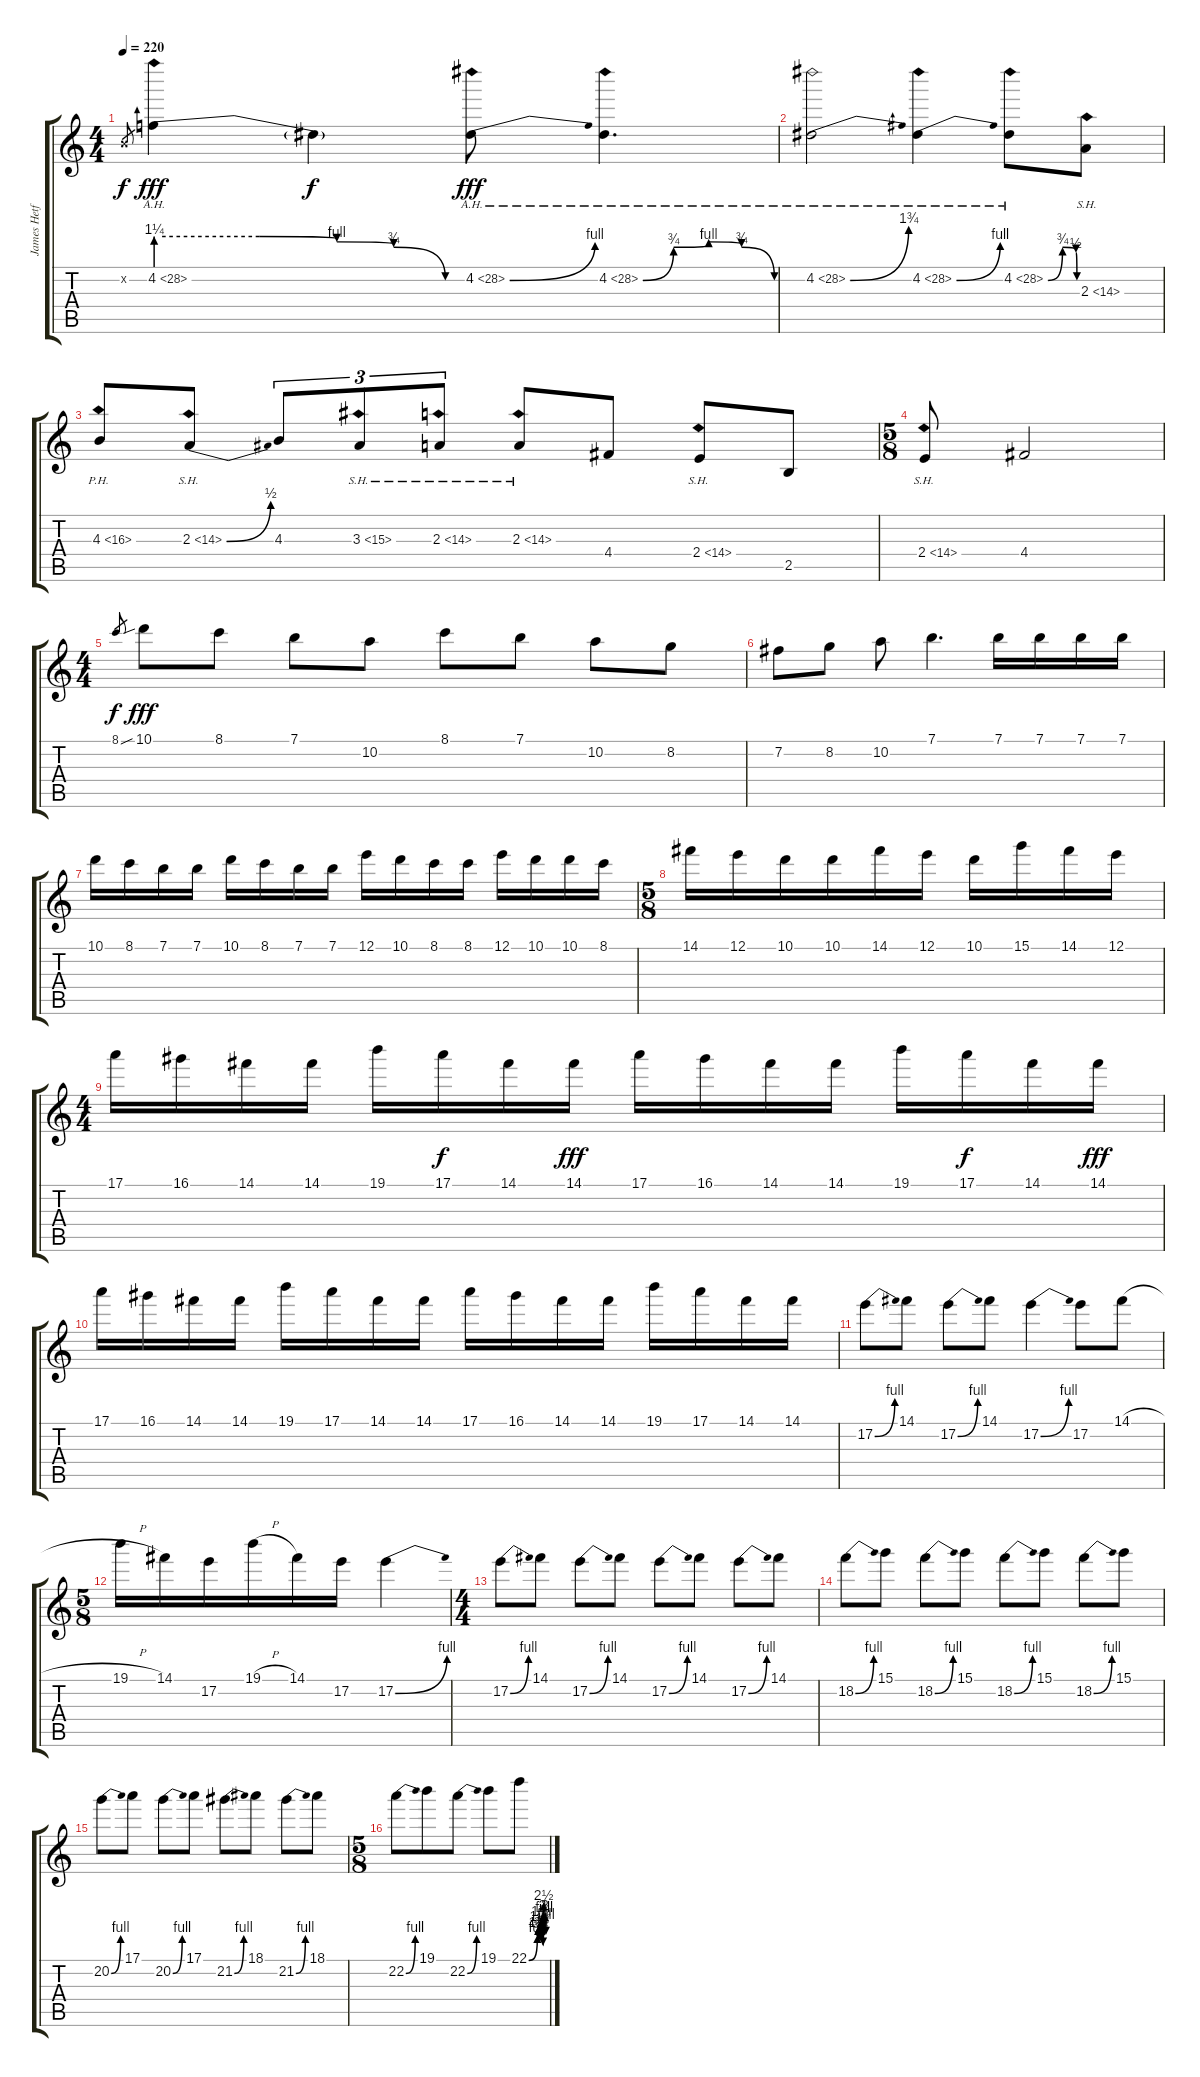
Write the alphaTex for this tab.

\track ("James Hetfield" "James Hetf") {instrument distortionguitar}
\staff {score tabs}
\tuning (E4 B3 G3 D3 A2 E2) {hide}
\ts (4 4)
\tempo 220
\clef g2
\ks c
0.2{x}.8{gr dy f} 4.2{be (custom 0 5 20 5 35 4 46 3 56 0 60 0) ah 24}.4{dy fff} 4.2{t}.4{dy f} 4.2{be (bend 0 0 60 4) ah 24}.8{dy fff} 4.2{be (custom 0 0 14 3 30 4 45 3 60 0) ah 24}.4{d} |
4.2{be (bend 0 0 60 7) ah 24}.2 4.2{be (bend 0 0 60 4) ah 24}.4 4.2{be (custom 0 0 30 3 58 2 60 0) ah 24}.8 2.3{sh 12}.8 |
4.3{ph 12}.8 2.3{be (bend 0 0 60 2) sh 12}.8 4.3.8{tu (3 2)} 3.3{sh 12}.8{tu (3 2)} 2.3{sh 12}.8{tu (3 2)} 2.3{sh 12}.8 4.4.8 2.4{sh 12}.8 2.5.8 |
\ts (5 8)
2.4{sh 12}.8 4.4.2 |
\ts (4 4)
8.1.8{gr dy f} 10.1{sib}.8{dy fff} 8.1.8 7.1.8 10.2.8 8.1.8 7.1.8 10.2.8 8.2.8 |
7.2.8 8.2.8 10.2.8 7.1.4{d} 7.1.16 7.1.16 7.1.16 7.1.16 |
10.1.16 8.1.16 7.1.16 7.1.16 10.1.16 8.1.16 7.1.16 7.1.16 12.1.16 10.1.16 8.1.16 8.1.16 12.1.16 10.1.16 10.1.16 8.1.16 |
\ts (5 8)
14.1.16 12.1.16 10.1.16 10.1.16 14.1.16 12.1.16 10.1.16 15.1.16 14.1.16 12.1.16 |
\ts (4 4)
17.1.16 16.1.16 14.1.16 14.1.16 19.1.16 17.1.16{dy f} 14.1.16 14.1.16{dy fff} 17.1.16 16.1.16 14.1.16 14.1.16 19.1.16 17.1.16{dy f} 14.1.16 14.1.16{dy fff} |
17.1.16 16.1.16 14.1.16 14.1.16 19.1.16 17.1.16 14.1.16 14.1.16 17.1.16 16.1.16 14.1.16 14.1.16 19.1.16 17.1.16 14.1.16 14.1.16 |
17.2{be (bend 0 0 60 4)}.8 14.1.8 17.2{be (bend 0 0 60 4)}.8 14.1.8 17.2{be (bend 0 0 60 4)}.4 17.2.8 14.1{h}.8 |
\ts (5 8)
19.1{h}.16 14.1.16 17.2.16 19.1{h}.16 14.1.16 17.2.16 17.2{be (bend 0 0 60 4)}.4 |
\ts (4 4)
17.2{be (bend 0 0 60 4)}.8 14.1.8 17.2{be (bend 0 0 60 4)}.8 14.1.8 17.2{be (bend 0 0 60 4)}.8 14.1.8 17.2{be (bend 0 0 60 4)}.8 14.1.8 |
18.2{be (bend 0 0 60 4)}.8 15.1.8 18.2{be (bend 0 0 60 4)}.8 15.1.8 18.2{be (bend 0 0 60 4)}.8 15.1.8 18.2{be (bend 0 0 60 4)}.8 15.1.8 |
20.2{be (bend 0 0 60 4)}.8 17.1.8 20.2{be (bend 0 0 60 4)}.8 17.1.8 21.2{be (bend 0 0 60 4)}.8 18.1.8 21.2{be (bend 0 0 60 4)}.8 18.1.8 |
\ts (5 8)
22.2{be (bend 0 0 60 4)}.8 19.1.8 22.2{be (bend 0 0 60 4)}.8 19.1.8 22.1{be (custom 0 0 30 4 33 5 35 3 37 6 40 3 42 7 45 3 48 8 50 2 52 10 54 4 57 8 60 4)}.8
